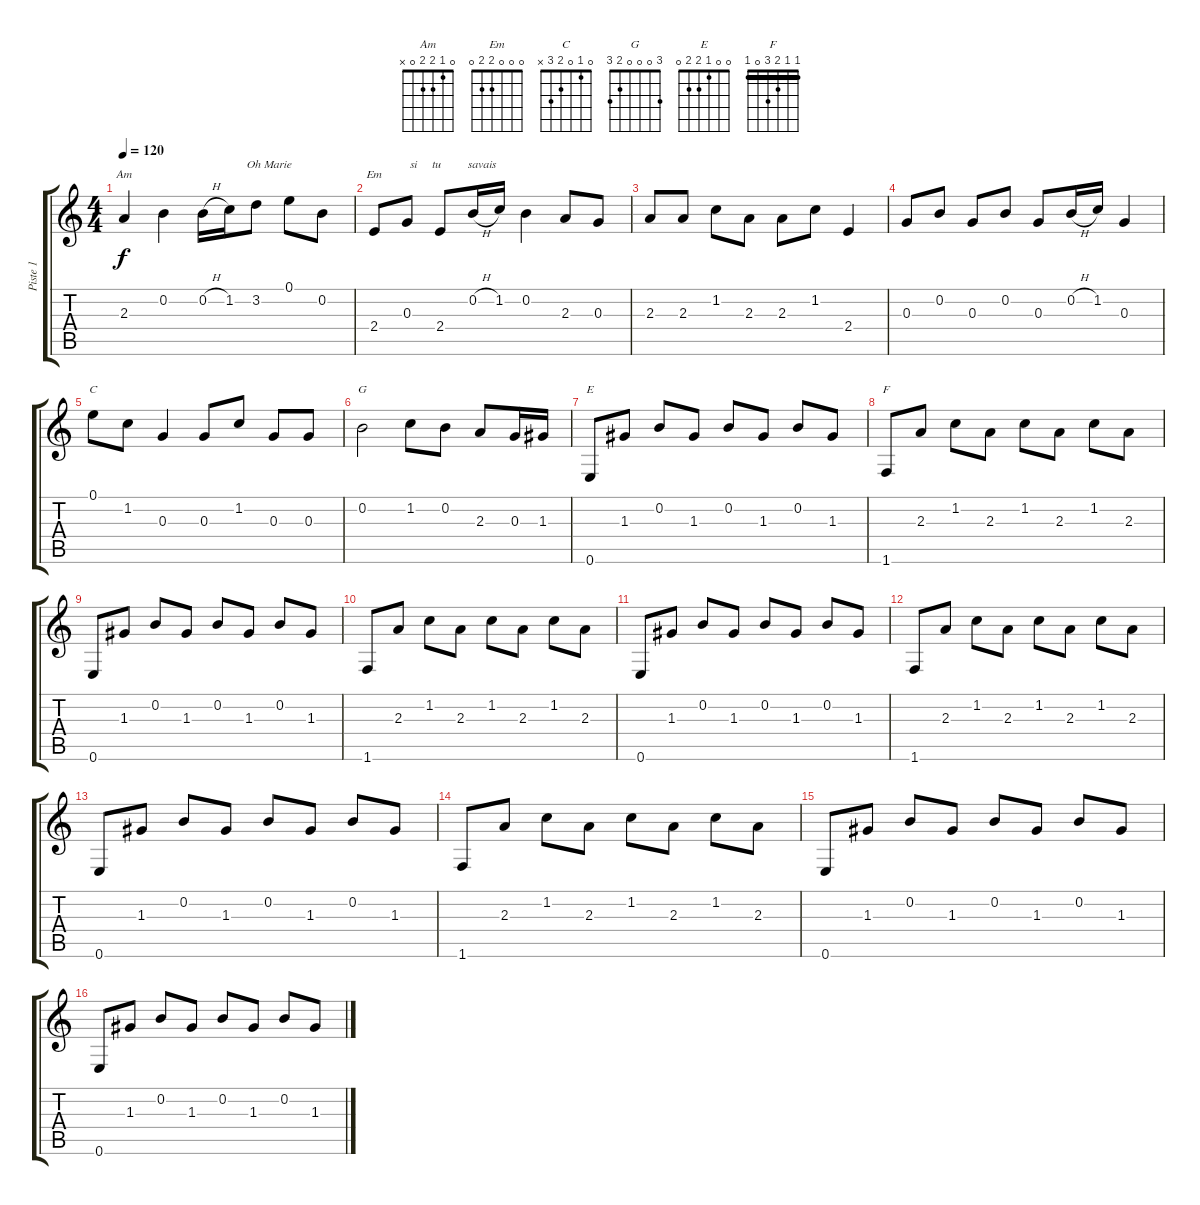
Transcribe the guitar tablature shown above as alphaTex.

\track ("Piste 1" "Piste 1") {instrument acousticguitarsteel}
\staff {score tabs}
\tuning (E4 B3 G3 D3 A2 E2) {hide}
\chord ("Am" 0 1 2 2 0 x)
\chord ("Em" 0 0 0 2 2 0)
\chord ("C" 0 1 0 2 3 x)
\chord ("G" 3 0 0 0 2 3)
\chord ("E" 0 0 1 2 2 0)
\chord ("F" 1 1 2 3 0 1) {barre 1}
\ts (4 4)
\tempo 120
\clef g2
\ks c
2.3.4{ch "Am" txt "                                         Oh Marie" dy f} 0.2.4 0.2{h}.16 1.2.16 3.2.8 0.1.8 0.2.8 |
2.4.8{ch "Em" txt "            si     tu         savais"} 0.3.8 2.4.8 0.2{h}.16 1.2.16 0.2.4 2.3.8 0.3.8 |
2.3.8 2.3.8 1.2.8 2.3.8 2.3.8 1.2.8 2.4.4 |
0.3.8 0.2.8 0.3.8 0.2.8 0.3.8 0.2{h}.16 1.2.16 0.3.4 |
0.1.8{ch "C"} 1.2.8 0.3.4 0.3.8 1.2.8 0.3.8 0.3.8 |
0.2.2{ch "G"} 1.2.8 0.2.8 2.3.8 0.3.16 1.3.16 |
0.6.8{ch "E"} 1.3.8 0.2.8 1.3.8 0.2.8 1.3.8 0.2.8 1.3.8 |
1.6.8{ch "F"} 2.3.8 1.2.8 2.3.8 1.2.8 2.3.8 1.2.8 2.3.8 |
0.6.8 1.3.8 0.2.8 1.3.8 0.2.8 1.3.8 0.2.8 1.3.8 |
1.6.8 2.3.8 1.2.8 2.3.8 1.2.8 2.3.8 1.2.8 2.3.8 |
0.6.8 1.3.8 0.2.8 1.3.8 0.2.8 1.3.8 0.2.8 1.3.8 |
1.6.8 2.3.8 1.2.8 2.3.8 1.2.8 2.3.8 1.2.8 2.3.8 |
0.6.8 1.3.8 0.2.8 1.3.8 0.2.8 1.3.8 0.2.8 1.3.8 |
1.6.8 2.3.8 1.2.8 2.3.8 1.2.8 2.3.8 1.2.8 2.3.8 |
0.6.8 1.3.8 0.2.8 1.3.8 0.2.8 1.3.8 0.2.8 1.3.8 |
0.6.8 1.3.8 0.2.8 1.3.8 0.2.8 1.3.8 0.2.8 1.3.8
